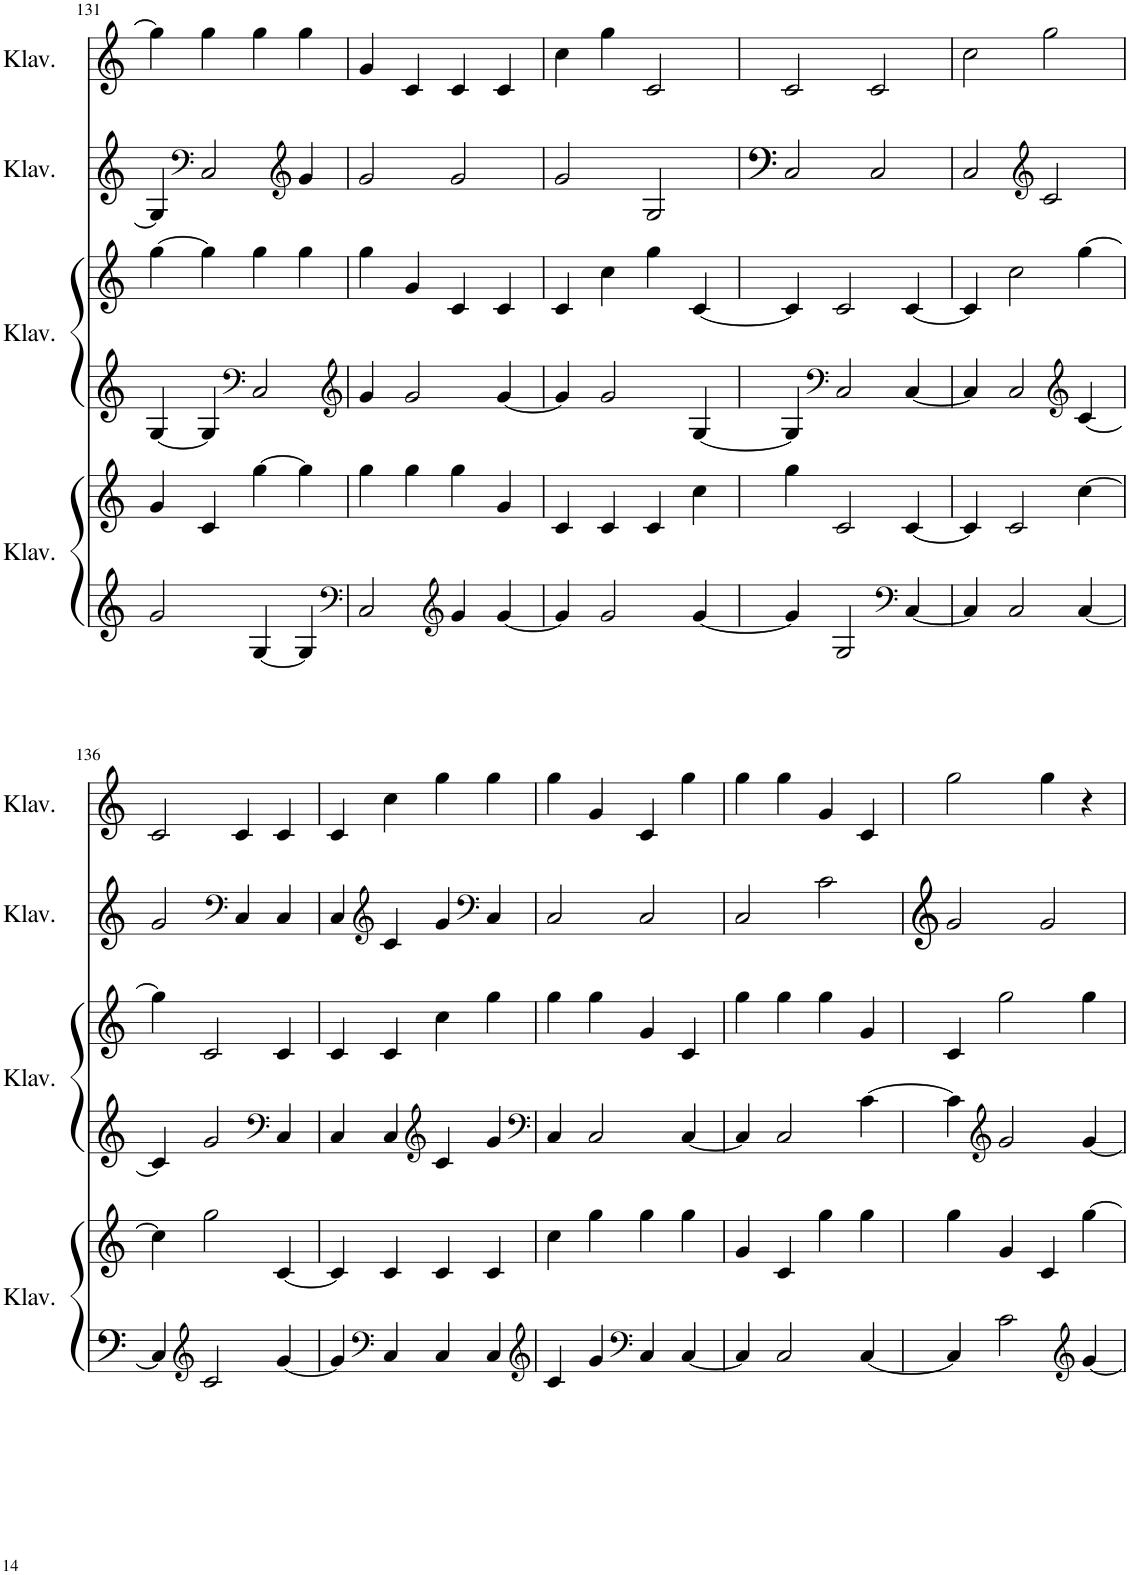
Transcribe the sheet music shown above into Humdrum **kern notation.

**kern	**kern	**kern	**kern	**kern	**kern
*part4	*part4	*part3	*part3	*part2	*part1
*staff6	*staff5	*staff4	*staff3	*staff2	*staff1
*I"Klavier	*	*I"Klavier	*	*I"Klavier	*I"Klavier
*I'Klav.	*	*I'Klav.	*	*I'Klav.	*I'Klav.
!!LO:PB:g=z
*clefG2	*clefG2	*clefG2	*clefG2	*clefG2	*clefG2
*k[]	*k[]	*k[]	*k[]	*k[]	*k[]
*M4/4	*M4/4	*M4/4	*M4/4	*M4/4	*M4/4
=131	=131	=131	=131	=131	=131
2g/	4g/	[4G/	[4gg\	4G/]	4gg\]
*	*	*	*	*clefF4	*
.	4c/	4G/]	4gg\]	2C/	4gg\
*	*	*clefF4	*	*	*
[4G/	[4gg\	2C/	4gg\	.	4gg\
*	*	*	*	*clefG2	*
4G/]	4gg\]	.	4gg\	4g/	4gg\
=132	=132	=132	=132	=132	=132
*clefF4	*	*clefG2	*	*	*
2C/	4gg\	4g/	4gg\	2g/	4g/
.	4gg\	2g/	4g/	.	4c/
*clefG2	*	*	*	*	*
4g/	4gg\	.	4c/	2g/	4c/
[4g/	4g/	[4g/	4c/	.	4c/
=133	=133	=133	=133	=133	=133
4g/]	4c/	4g/]	4c/	2g/	4cc\
2g/	4c/	2g/	4cc\	.	4gg\
.	4c/	.	4gg\	2G/	2c/
[4g/	4cc\	[4G/	[4c/	.	.
=134	=134	=134	=134	=134	=134
4g/]	4gg\	4G/]	4c/]	2C/	2c/
*	*	*clefF4	*	*	*
2G/	2c/	2C/	2c/	.	.
.	.	.	.	2C/	2c/
*clefF4	*	*	*	*	*
[4C/	[4c/	[4C/	[4c/	.	.
=135	=135	=135	=135	=135	=135
4C/]	4c/]	4C/]	4c/]	2C/	2cc\
2C/	2c/	2C/	2cc\	.	.
*	*	*	*	*clefG2	*
.	.	.	.	2c/	2gg\
*	*	*clefG2	*	*	*
[4C/	[4cc\	[4c/	[4gg\	.	.
!!LO:LB:g=z
=136	=136	=136	=136	=136	=136
4C/]	4cc\]	4c/]	4gg\]	2g/	2c/
*clefG2	*	*	*	*	*
2c/	2gg\	2g/	2c/	.	.
*	*	*	*	*clefF4	*
.	.	.	.	4C/	4c/
*	*	*clefF4	*	*	*
[4g/	[4c/	4C/	4c/	4C/	4c/
=137	=137	=137	=137	=137	=137
4g/]	4c/]	4C/	4c/	4C/	4c/
*clefF4	*	*	*	*clefG2	*
4C/	4c/	4C/	4c/	4c/	4cc\
*	*	*clefG2	*	*	*
4C/	4c/	4c/	4cc\	4g/	4gg\
*	*	*	*	*clefF4	*
4C/	4c/	4g/	4gg\	4C/	4gg\
=138	=138	=138	=138	=138	=138
*clefG2	*	*clefF4	*	*	*
4c/	4cc\	4C/	4gg\	2C/	4gg\
4g/	4gg\	2C/	4gg\	.	4g/
*clefF4	*	*	*	*	*
4C/	4gg\	.	4g/	2C/	4c/
[4C/	4gg\	[4C/	4c/	.	4gg\
=139	=139	=139	=139	=139	=139
4C/]	4g/	4C/]	4gg\	2C/	4gg\
2C/	4c/	2C/	4gg\	.	4gg\
.	4gg\	.	4gg\	2c\	4g/
[4C/	4gg\	[4c\	4g/	.	4c/
=140	=140	=140	=140	=140	=140
4C/]	4gg\	4c\]	4c/	2g/	2gg\
*	*	*clefG2	*	*	*
2c\	4g/	2g/	2gg\	.	.
.	4c/	.	.	2g/	4gg\
*clefG2	*	*	*	*	*
[4g/	[4gg\	[4g/	4gg\	.	4r
=	=	=	=	=	=
*-	*-	*-	*-	*-	*-
